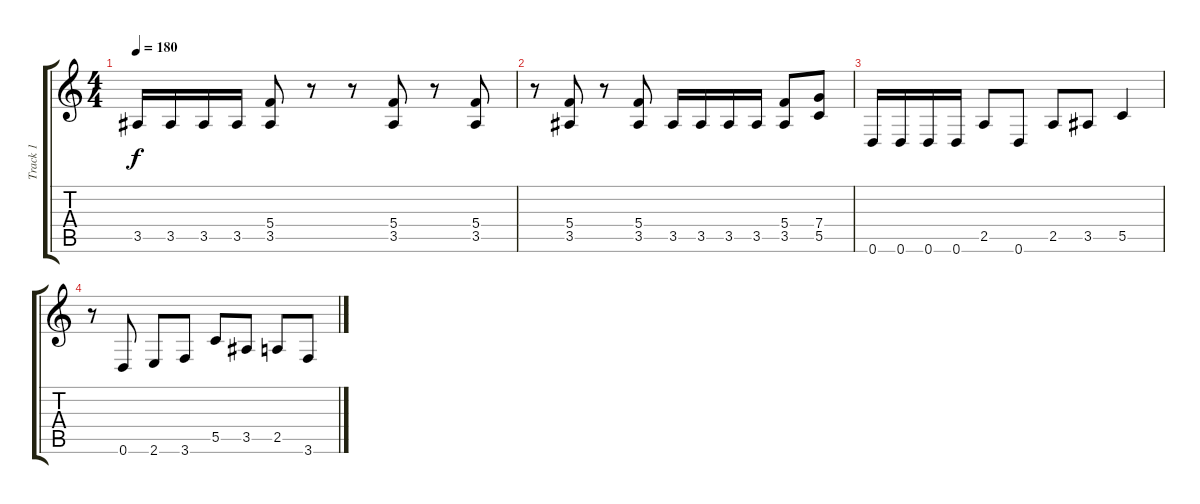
\track ("Track 1" "Track 1") {instrument distortionguitar}
\staff {score tabs}
\tuning (D4 A3 F3 C3 G2 D2) {hide}
\ts (4 4)
\tempo 180
\clef g2
\ks c
3.5.16{dy f} 3.5.16 3.5.16 3.5.16 (5.4 3.5).8 r.8 r.8 (5.4 3.5).8 r.8 (5.4 3.5).8 |
r.8 (5.4 3.5).8 r.8 (5.4 3.5).8 3.5.16 3.5.16 3.5.16 3.5.16 (5.4 3.5).8 (7.4 5.5).8 |
0.6.16 0.6.16 0.6.16 0.6.16 2.5.8 0.6.8 2.5.8 3.5.8 5.5.4 |
r.8 0.6.8 2.6.8 3.6.8 5.5.8 3.5.8 2.5.8 3.6.8
